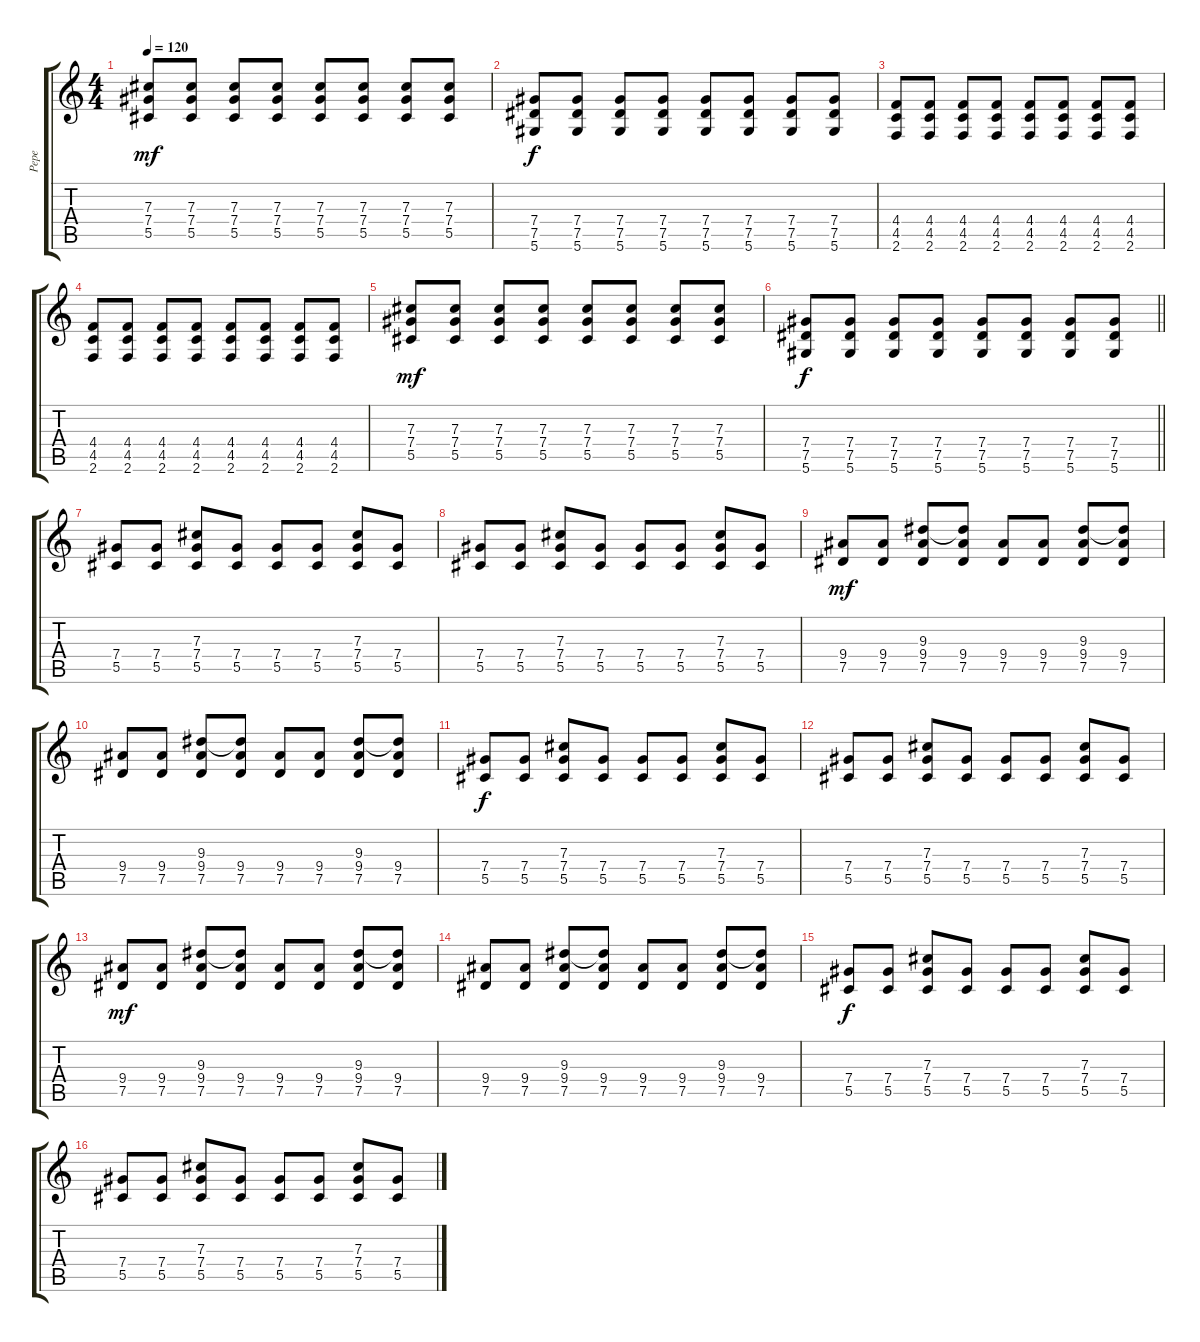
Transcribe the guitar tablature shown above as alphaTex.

\track ("Pepe" "Pepe") {instrument distortionguitar}
\staff {score tabs}
\tuning (Eb4 Bb3 Gb3 Db3 Ab2 Eb2) {hide}
\ts (4 4)
\tempo 120
\clef g2
\ks c
(7.3 7.4 5.5).8{dy mf} (7.3 7.4 5.5).8 (7.3 7.4 5.5).8 (7.3 7.4 5.5).8 (7.3 7.4 5.5).8 (7.3 7.4 5.5).8 (7.3 7.4 5.5).8 (7.3 7.4 5.5).8 |
(7.4 7.5 5.6).8{dy f} (7.4 7.5 5.6).8 (7.4 7.5 5.6).8 (7.4 7.5 5.6).8 (7.4 7.5 5.6).8 (7.4 7.5 5.6).8 (7.4 7.5 5.6).8 (7.4 7.5 5.6).8 |
(4.4 4.5 2.6).8 (4.4 4.5 2.6).8 (4.4 4.5 2.6).8 (4.4 4.5 2.6).8 (4.4 4.5 2.6).8 (4.4 4.5 2.6).8 (4.4 4.5 2.6).8 (4.4 4.5 2.6).8 |
(4.4 4.5 2.6).8 (4.4 4.5 2.6).8 (4.4 4.5 2.6).8 (4.4 4.5 2.6).8 (4.4 4.5 2.6).8 (4.4 4.5 2.6).8 (4.4 4.5 2.6).8 (4.4 4.5 2.6).8 |
(7.3 7.4 5.5).8{dy mf} (7.3 7.4 5.5).8 (7.3 7.4 5.5).8 (7.3 7.4 5.5).8 (7.3 7.4 5.5).8 (7.3 7.4 5.5).8 (7.3 7.4 5.5).8 (7.3 7.4 5.5).8 |
\barLineRight lightlight
(7.4 7.5 5.6).8{dy f} (7.4 7.5 5.6).8 (7.4 7.5 5.6).8 (7.4 7.5 5.6).8 (7.4 7.5 5.6).8 (7.4 7.5 5.6).8 (7.4 7.5 5.6).8 (7.4 7.5 5.6).8 |
(7.4 5.5).8{volume 14} (7.4 5.5).8 (7.3 7.4 5.5).8 (7.4 5.5).8 (7.4 5.5).8 (7.4 5.5).8 (7.3 7.4 5.5).8 (7.4 5.5).8 |
(7.4 5.5).8 (7.4 5.5).8 (7.3 7.4 5.5).8 (7.4 5.5).8 (7.4 5.5).8 (7.4 5.5).8 (7.3 7.4 5.5).8 (7.4 5.5).8 |
(9.4 7.5).8{dy mf} (9.4 7.5).8 (9.3 9.4 7.5).8 (9.3{t} 9.4 7.5).8 (9.4 7.5).8 (9.4 7.5).8 (9.3 9.4 7.5).8 (9.3{t} 9.4 7.5).8 |
(9.4 7.5).8 (9.4 7.5).8 (9.3 9.4 7.5).8 (9.3{t} 9.4 7.5).8 (9.4 7.5).8 (9.4 7.5).8 (9.3 9.4 7.5).8 (9.3{t} 9.4 7.5).8 |
(7.4 5.5).8{dy f} (7.4 5.5).8 (7.3 7.4 5.5).8 (7.4 5.5).8 (7.4 5.5).8 (7.4 5.5).8 (7.3 7.4 5.5).8 (7.4 5.5).8 |
(7.4 5.5).8 (7.4 5.5).8 (7.3 7.4 5.5).8 (7.4 5.5).8 (7.4 5.5).8 (7.4 5.5).8 (7.3 7.4 5.5).8 (7.4 5.5).8 |
(9.4 7.5).8{dy mf} (9.4 7.5).8 (9.3 9.4 7.5).8 (9.3{t} 9.4 7.5).8 (9.4 7.5).8 (9.4 7.5).8 (9.3 9.4 7.5).8 (9.3{t} 9.4 7.5).8 |
(9.4 7.5).8 (9.4 7.5).8 (9.3 9.4 7.5).8 (9.3{t} 9.4 7.5).8 (9.4 7.5).8 (9.4 7.5).8 (9.3 9.4 7.5).8 (9.3{t} 9.4 7.5).8 |
(7.4 5.5).8{dy f} (7.4 5.5).8 (7.3 7.4 5.5).8 (7.4 5.5).8 (7.4 5.5).8 (7.4 5.5).8 (7.3 7.4 5.5).8 (7.4 5.5).8 |
(7.4 5.5).8 (7.4 5.5).8 (7.3 7.4 5.5).8 (7.4 5.5).8 (7.4 5.5).8 (7.4 5.5).8 (7.3 7.4 5.5).8 (7.4 5.5).8
